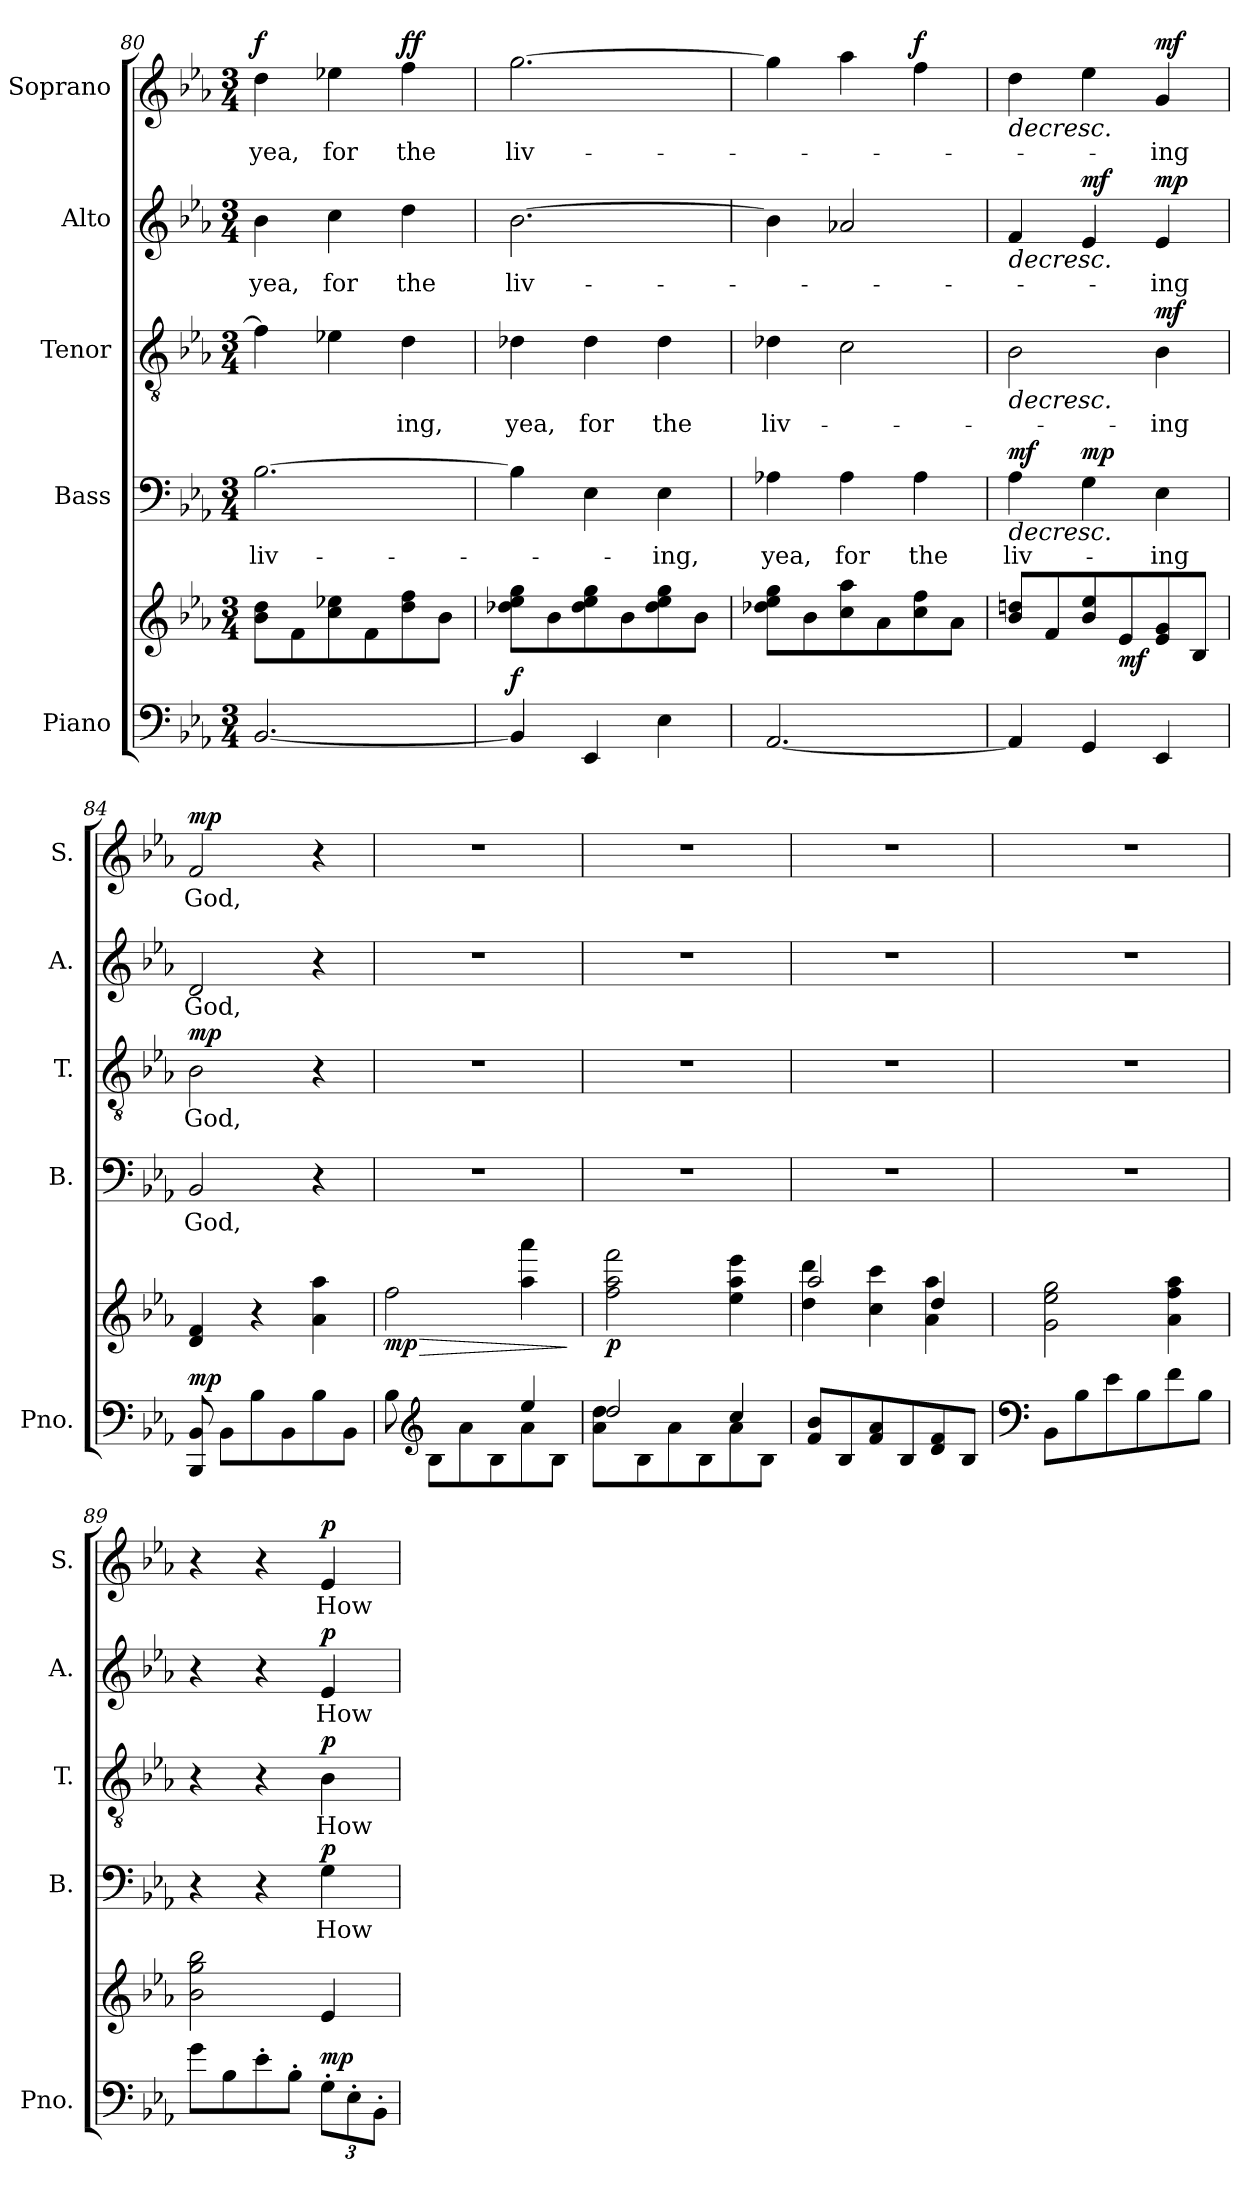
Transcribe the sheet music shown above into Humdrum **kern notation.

**kern	**kern	**dynam	**kern	**text	**dynam	**kern	**text	**dynam	**kern	**text	**dynam	**kern	**text	**dynam
*part5	*part5	*part5	*part4	*part4	*part4	*part3	*part3	*part3	*part2	*part2	*part2	*part1	*part1	*part1
*staff6	*staff5	*staff5/6	*staff4	*staff4	*staff4	*staff3	*staff3	*staff3	*staff2	*staff2	*staff2	*staff1	*staff1	*staff1
*I"Piano	*	*	*I"Bass	*	*	*I"Tenor	*	*	*I"Alto	*	*	*I"Soprano	*	*
*I'Pno.	*	*	*I'B.	*	*	*I'T.	*	*	*I'A.	*	*	*I'S.	*	*
*clefF4	*clefG2	*	*clefF4	*	*	*clefGv2	*	*	*clefG2	*	*	*clefG2	*	*
*k[b-e-a-]	*k[b-e-a-]	*	*k[b-e-a-]	*	*	*k[b-e-a-]	*	*	*k[b-e-a-]	*	*	*k[b-e-a-]	*	*
*M3/4	*M3/4	*	*M3/4	*	*	*M3/4	*	*	*M3/4	*	*	*M3/4	*	*
=80	=80	=80	=80	=80	=80	=80	=80	=80	=80	=80	=80	=80	=80	=80
!	!	!	!	!LO:LY:b	!	!	!	!	!	!LO:LY:b	!	!	!LO:LY:b	!LO:DY:a
[2.BB-/	8b-\ 8dd\L	.	[2.B-\	liv-	.	4f\]	.	.	4b-\	yea,	.	4dd\	yea,	f
.	8f\	.	.	.	.	.	.	.	.	.	.	.	.	.
!	!	!	!	!	!	!	!	!	!	!LO:LY:b	!	!	!LO:LY:b	!
.	8cc\ 8ee-X\	.	.	.	.	4e-X\	.	.	4cc\	for	.	4ee-X\	for	.
.	8f\	.	.	.	.	.	.	.	.	.	.	.	.	.
!	!	!	!	!	!	!	!LO:LY:b	!	!	!LO:LY:b	!	!	!LO:LY:b	!LO:DY:a
.	8dd\ 8ff\	.	.	.	.	4d\	-ing,	.	4dd\	the	.	4ff\	the	ff
.	8b-\J	.	.	.	.	.	.	.	.	.	.	.	.	.
=81	=81	=81	=81	=81	=81	=81	=81	=81	=81	=81	=81	=81	=81	=81
!	!	!LO:DY:a=2	!	!	!	!	!LO:LY:b	!	!	!LO:LY:b	!	!	!LO:LY:b	!
4BB-/]	8dd-X\ 8ee-\ 8gg\L	f	4B-\]	.	.	4d-X\	yea,	.	[2.b-\	liv-	.	[2.gg\	liv-	.
.	8b-\	.	.	.	.	.	.	.	.	.	.	.	.	.
!	!	!	!	!	!	!	!LO:LY:b	!	!	!	!	!	!	!
4EE-/	8dd-\ 8ee-\ 8gg\	.	4E-\	.	.	4d-\	for	.	.	.	.	.	.	.
.	8b-\	.	.	.	.	.	.	.	.	.	.	.	.	.
!	!	!	!	!LO:LY:b	!	!	!LO:LY:b	!	!	!	!	!	!	!
4E-\	8dd-\ 8ee-\ 8gg\	.	4E-\	-ing,	.	4d-\	the	.	.	.	.	.	.	.
.	8b-\J	.	.	.	.	.	.	.	.	.	.	.	.	.
=82	=82	=82	=82	=82	=82	=82	=82	=82	=82	=82	=82	=82	=82	=82
!	!	!	!	!LO:LY:b	!	!	!LO:LY:b	!	!	!	!	!	!	!
[2.AA-/	8dd-X\ 8ee-\ 8gg\L	.	4A-X\	yea,	.	4d-X\	liv-	.	4b-\]	.	.	4gg\]	.	.
.	8b-\	.	.	.	.	.	.	.	.	.	.	.	.	.
!	!	!	!	!LO:LY:b	!	!	!	!	!	!	!	!	!	!
.	8cc\ 8aa-\	.	4A-\	for	.	2c\	.	.	2a-X/	.	.	4aa-\	.	.
.	8a-\	.	.	.	.	.	.	.	.	.	.	.	.	.
!	!	!	!	!LO:LY:b	!	!	!	!	!	!	!	!	!	!LO:DY:a
.	8cc\ 8ff\	.	4A-\	the	.	.	.	.	.	.	.	4ff\	.	f
.	8a-\J	.	.	.	.	.	.	.	.	.	.	.	.	.
=83	=83	=83	=83	=83	=83	=83	=83	=83	=83	=83	=83	=83	=83	=83
!	!	!	!	!LO:LY:b	!LO:HP:b	!	!	!LO:HP:b	!	!	!LO:HP:b	!	!	!LO:HP:b
!	!	!	!	!	!LO:DY:n=1:a	!	!	!	!	!	!	!	!	!
4AA-/]	8b-/ 8ddn/L	.	4A-\	liv-	> mf	2B-\	.	>	4f/	.	>	4dd\	.	>
.	8f/	.	.	.	.	.	.	.	.	.	.	.	.	.
!	!	!	!	!	!LO:DY:n=2:a	!	!	!	!	!	!LO:DY:a	!	!	!
4GG/	8b-/ 8ee-/	.	4G\	.	mp	.	.	.	4e-/	.	mf	4ee-\	.	.
!	!	!LO:DY:b	!	!	!	!	!	!	!	!	!	!	!	!
.	8e-/	mf	.	.	.	.	.	.	.	.	.	.	.	.
!	!	!	!	!LO:LY:b	!	!	!LO:LY:b	!LO:DY:a	!	!LO:LY:b	!LO:DY:a	!	!LO:LY:b	!LO:DY:a
4EE-/	8e-/ 8g/	.	4E-\	-ing	.	4B-\	-ing	mf	4e-/	-ing	mp	4g/	-ing	mf
.	8B-/J	.	.	.	.	.	.	.	.	.	.	.	.	.
.	.	.	.	.	]	.	.	]	.	.	]	.	.	]
=84	=84	=84	=84	=84	=84	=84	=84	=84	=84	=84	=84	=84	=84	=84
!	!	!LO:DY:a=2	!	!LO:LY:b	!	!	!LO:LY:b	!LO:DY:a	!	!LO:LY:b	!	!	!LO:LY:b	!LO:DY:a
8BBB-/ 8BB-/	4d/ 4f/	mp	2BB-/	God,	.	2B-\	God,	mp	2d/	God,	.	2f/	God,	mp
8BB-\L	.	.	.	.	.	.	.	.	.	.	.	.	.	.
8B-\	4r	.	.	.	.	.	.	.	.	.	.	.	.	.
8BB-\	.	.	.	.	.	.	.	.	.	.	.	.	.	.
8B-\	4a-\ 4aa-\	.	4r	.	.	4r	.	.	4r	.	.	4r	.	.
8BB-\J	.	.	.	.	.	.	.	.	.	.	.	.	.	.
!!LO:LB:g=z
=85	=85	=85	=85	=85	=85	=85	=85	=85	=85	=85	=85	=85	=85	=85
*^	*	*	*	*	*	*	*	*	*	*	*	*	*	*
!	!	!	!LO:HP:b	!	!	!	!	!	!	!	!	!	!	!	!
!	!	!	!LO:DY:n=1:b	!	!	!	!	!	!	!	!	!	!	!	!
8B-\	8ryy	2ff\	> mp	2.r	.	.	2.r	.	.	2.r	.	.	2.r	.	.
*clefG2	*	*	*	*	*	*	*	*	*	*	*	*	*	*	*
8rddyy	8B-\L	.	.	.	.	.	.	.	.	.	.	.	.	.	.
4rddyy	8a-\	.	.	.	.	.	.	.	.	.	.	.	.	.	.
.	8B-\	.	.	.	.	.	.	.	.	.	.	.	.	.	.
4ee-/	8a-\	4aa-\ 4aaa-\	.	.	.	.	.	.	.	.	.	.	.	.	.
.	8B-\J	.	.	.	.	.	.	.	.	.	.	.	.	.	.
*v	*v	*	*	*	*	*	*	*	*	*	*	*	*	*	*
.	.	]	.	.	.	.	.	.	.	.	.	.	.	.
=86	=86	=86	=86	=86	=86	=86	=86	=86	=86	=86	=86	=86	=86	=86
*^	*	*	*	*	*	*	*	*	*	*	*	*	*	*
!	!	!	!LO:DY:b	!	!	!	!	!	!	!	!	!	!	!	!
2dd/	8a-\ 8dd\L	2ff\ 2aa-\ 2fff\	p	2.r	.	.	2.r	.	.	2.r	.	.	2.r	.	.
.	8B-\	.	.	.	.	.	.	.	.	.	.	.	.	.	.
.	8a-\	.	.	.	.	.	.	.	.	.	.	.	.	.	.
.	8B-\	.	.	.	.	.	.	.	.	.	.	.	.	.	.
4cc/	8a-\	4ee-\ 4aa-\ 4eee-\	.	.	.	.	.	.	.	.	.	.	.	.	.
.	8B-\J	.	.	.	.	.	.	.	.	.	.	.	.	.	.
*v	*v	*	*	*	*	*	*	*	*	*	*	*	*	*	*
=87	=87	=87	=87	=87	=87	=87	=87	=87	=87	=87	=87	=87	=87	=87
*	*^	*	*	*	*	*	*	*	*	*	*	*	*	*
8f/ 8b-/L	2aa-/	4dd\ 4ddd\	.	2.r	.	.	2.r	.	.	2.r	.	.	2.r	.	.
8B-/	.	.	.	.	.	.	.	.	.	.	.	.	.	.	.
8f/ 8a-/	.	4cc\ 4ccc\	.	.	.	.	.	.	.	.	.	.	.	.	.
8B-/	.	.	.	.	.	.	.	.	.	.	.	.	.	.	.
8d/ 8f/	4dd/	4a-\ 4aa-\	.	.	.	.	.	.	.	.	.	.	.	.	.
8B-/J	.	.	.	.	.	.	.	.	.	.	.	.	.	.	.
*	*v	*v	*	*	*	*	*	*	*	*	*	*	*	*	*
=88	=88	=88	=88	=88	=88	=88	=88	=88	=88	=88	=88	=88	=88	=88
*clefF4	*	*	*	*	*	*	*	*	*	*	*	*	*	*
8BB-\L	2g\ 2ee-\ 2gg\	.	2.r	.	.	2.r	.	.	2.r	.	.	2.r	.	.
8B-\	.	.	.	.	.	.	.	.	.	.	.	.	.	.
8e-\	.	.	.	.	.	.	.	.	.	.	.	.	.	.
8B-\	.	.	.	.	.	.	.	.	.	.	.	.	.	.
8f\	4a-\ 4ff\ 4aa-\	.	.	.	.	.	.	.	.	.	.	.	.	.
8B-\J	.	.	.	.	.	.	.	.	.	.	.	.	.	.
=89	=89	=89	=89	=89	=89	=89	=89	=89	=89	=89	=89	=89	=89	=89
8g\L	2b-\ 2gg\ 2bb-\	.	4r	.	.	4r	.	.	4r	.	.	4r	.	.
8B-\	.	.	.	.	.	.	.	.	.	.	.	.	.	.
8e-'\	.	.	4r	.	.	4r	.	.	4r	.	.	4r	.	.
8B-'\J	.	.	.	.	.	.	.	.	.	.	.	.	.	.
*Xbrackettup	*	*	*	*	*	*	*	*	*	*	*	*	*	*
!	!	!LO:DY:a=2	!	!LO:LY:b	!LO:DY:a	!	!LO:LY:b	!LO:DY:a	!	!LO:LY:b	!LO:DY:a	!	!LO:LY:b	!LO:DY:a
12G'\L	4e-/	mp	4G\	How	p	4B-\	How	p	4e-/	How	p	4e-/	How	p
12E-'\	.	.	.	.	.	.	.	.	.	.	.	.	.	.
12BB-'\J	.	.	.	.	.	.	.	.	.	.	.	.	.	.
=	=	=	=	=	=	=	=	=	=	=	=	=	=	=
*-	*-	*-	*-	*-	*-	*-	*-	*-	*-	*-	*-	*-	*-	*-
